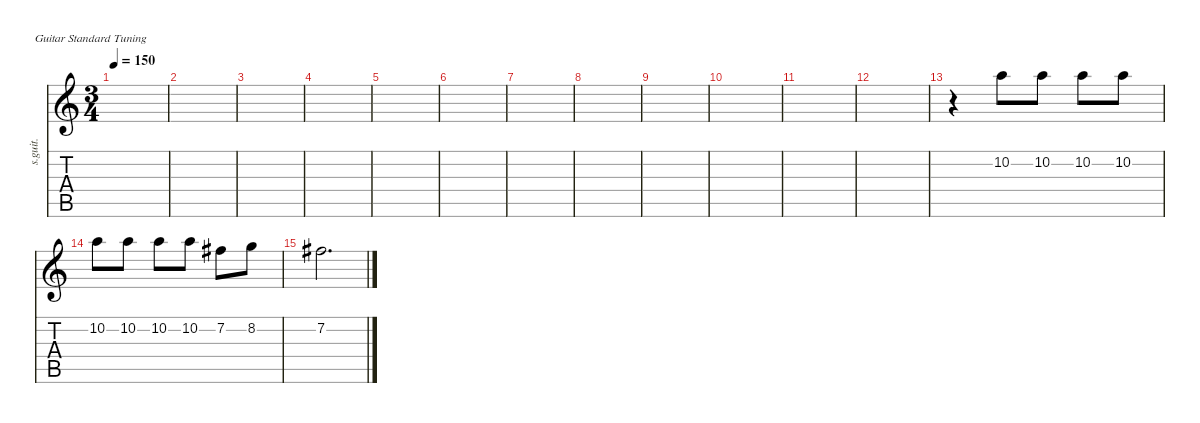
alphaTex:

\defaultSystemsLayout 4
\hideDynamics
\bracketExtendMode nobrackets
\track ("Lead" "s.guit.") {instrument electricguitarclean}
\staff {score tabs}
\tuning (E4 B3 G3 D3 A2 E2)
\ts (3 4)
\tempo 150
\clef g2
\ks c
|
|
|
|
|
|
|
|
|
|
|
|
r.4{beam Down} 10.2.8{beam Down} 10.2.8{beam Down} 10.2.8{beam Down} 10.2.8{beam Down} |
10.2.8{beam Down} 10.2.8{beam Down} 10.2.8{beam Down} 10.2.8{beam Down} 7.2{acc #}.8{beam Down} 8.2.8{beam Down} |
7.2{acc #}.2{d beam Down}
